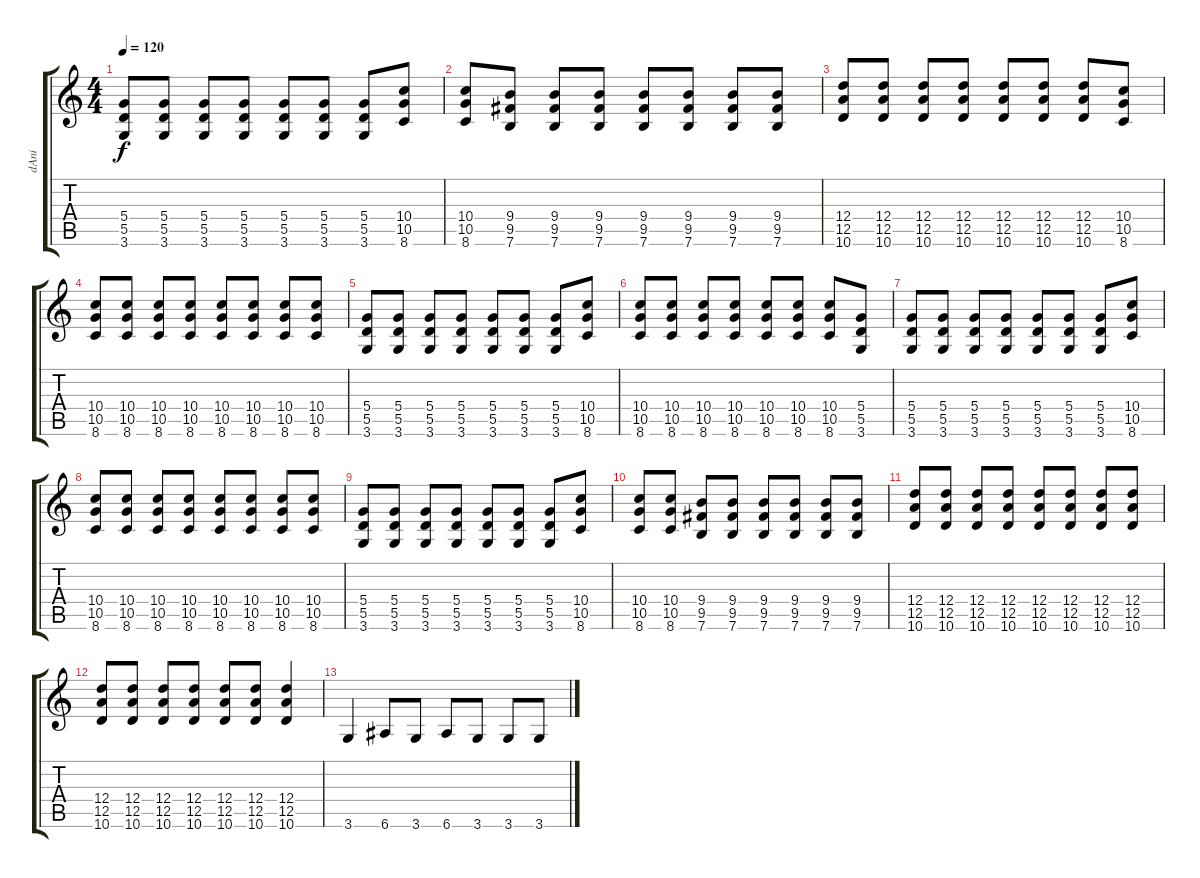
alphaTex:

\track ("dAni" "dAni") {instrument distortionguitar}
\staff {score tabs}
\tuning (E4 B3 G3 D3 A2 E2) {hide}
\ts (4 4)
\tempo 120
\clef g2
\ks c
(5.4 5.5 3.6).8{dy f} (5.4 5.5 3.6).8 (5.4 5.5 3.6).8 (5.4 5.5 3.6).8 (5.4 5.5 3.6).8 (5.4 5.5 3.6).8 (5.4 5.5 3.6).8 (10.4 10.5 8.6).8 |
(10.4 10.5 8.6).8 (9.4 9.5 7.6).8 (9.4 9.5 7.6).8 (9.4 9.5 7.6).8 (9.4 9.5 7.6).8 (9.4 9.5 7.6).8 (9.4 9.5 7.6).8 (9.4 9.5 7.6).8 |
(12.4 12.5 10.6).8 (12.4 12.5 10.6).8 (12.4 12.5 10.6).8 (12.4 12.5 10.6).8 (12.4 12.5 10.6).8 (12.4 12.5 10.6).8 (12.4 12.5 10.6).8 (10.4 10.5 8.6).8 |
(10.4 10.5 8.6).8 (10.4 10.5 8.6).8 (10.4 10.5 8.6).8 (10.4 10.5 8.6).8 (10.4 10.5 8.6).8 (10.4 10.5 8.6).8 (10.4 10.5 8.6).8 (10.4 10.5 8.6).8 |
(5.4 5.5 3.6).8 (5.4 5.5 3.6).8 (5.4 5.5 3.6).8 (5.4 5.5 3.6).8 (5.4 5.5 3.6).8 (5.4 5.5 3.6).8 (5.4 5.5 3.6).8 (10.4 10.5 8.6).8 |
(10.4 10.5 8.6).8 (10.4 10.5 8.6).8 (10.4 10.5 8.6).8 (10.4 10.5 8.6).8 (10.4 10.5 8.6).8 (10.4 10.5 8.6).8 (10.4 10.5 8.6).8 (5.4 5.5 3.6).8 |
(5.4 5.5 3.6).8 (5.4 5.5 3.6).8 (5.4 5.5 3.6).8 (5.4 5.5 3.6).8 (5.4 5.5 3.6).8 (5.4 5.5 3.6).8 (5.4 5.5 3.6).8 (10.4 10.5 8.6).8 |
(10.4 10.5 8.6).8 (10.4 10.5 8.6).8 (10.4 10.5 8.6).8 (10.4 10.5 8.6).8 (10.4 10.5 8.6).8 (10.4 10.5 8.6).8 (10.4 10.5 8.6).8 (10.4 10.5 8.6).8 |
(5.4 5.5 3.6).8 (5.4 5.5 3.6).8 (5.4 5.5 3.6).8 (5.4 5.5 3.6).8 (5.4 5.5 3.6).8 (5.4 5.5 3.6).8 (5.4 5.5 3.6).8 (10.4 10.5 8.6).8 |
(10.4 10.5 8.6).8 (10.4 10.5 8.6).8 (9.4 9.5 7.6).8 (9.4 9.5 7.6).8 (9.4 9.5 7.6).8 (9.4 9.5 7.6).8 (9.4 9.5 7.6).8 (9.4 9.5 7.6).8 |
(12.4 12.5 10.6).8 (12.4 12.5 10.6).8 (12.4 12.5 10.6).8 (12.4 12.5 10.6).8 (12.4 12.5 10.6).8 (12.4 12.5 10.6).8 (12.4 12.5 10.6).8 (12.4 12.5 10.6).8 |
(12.4 12.5 10.6).8 (12.4 12.5 10.6).8 (12.4 12.5 10.6).8 (12.4 12.5 10.6).8 (12.4 12.5 10.6).8 (12.4 12.5 10.6).8 (12.4 12.5 10.6).4 |
3.6.4 6.6.8 3.6.8 6.6.8 3.6.8 3.6.8 3.6.8
